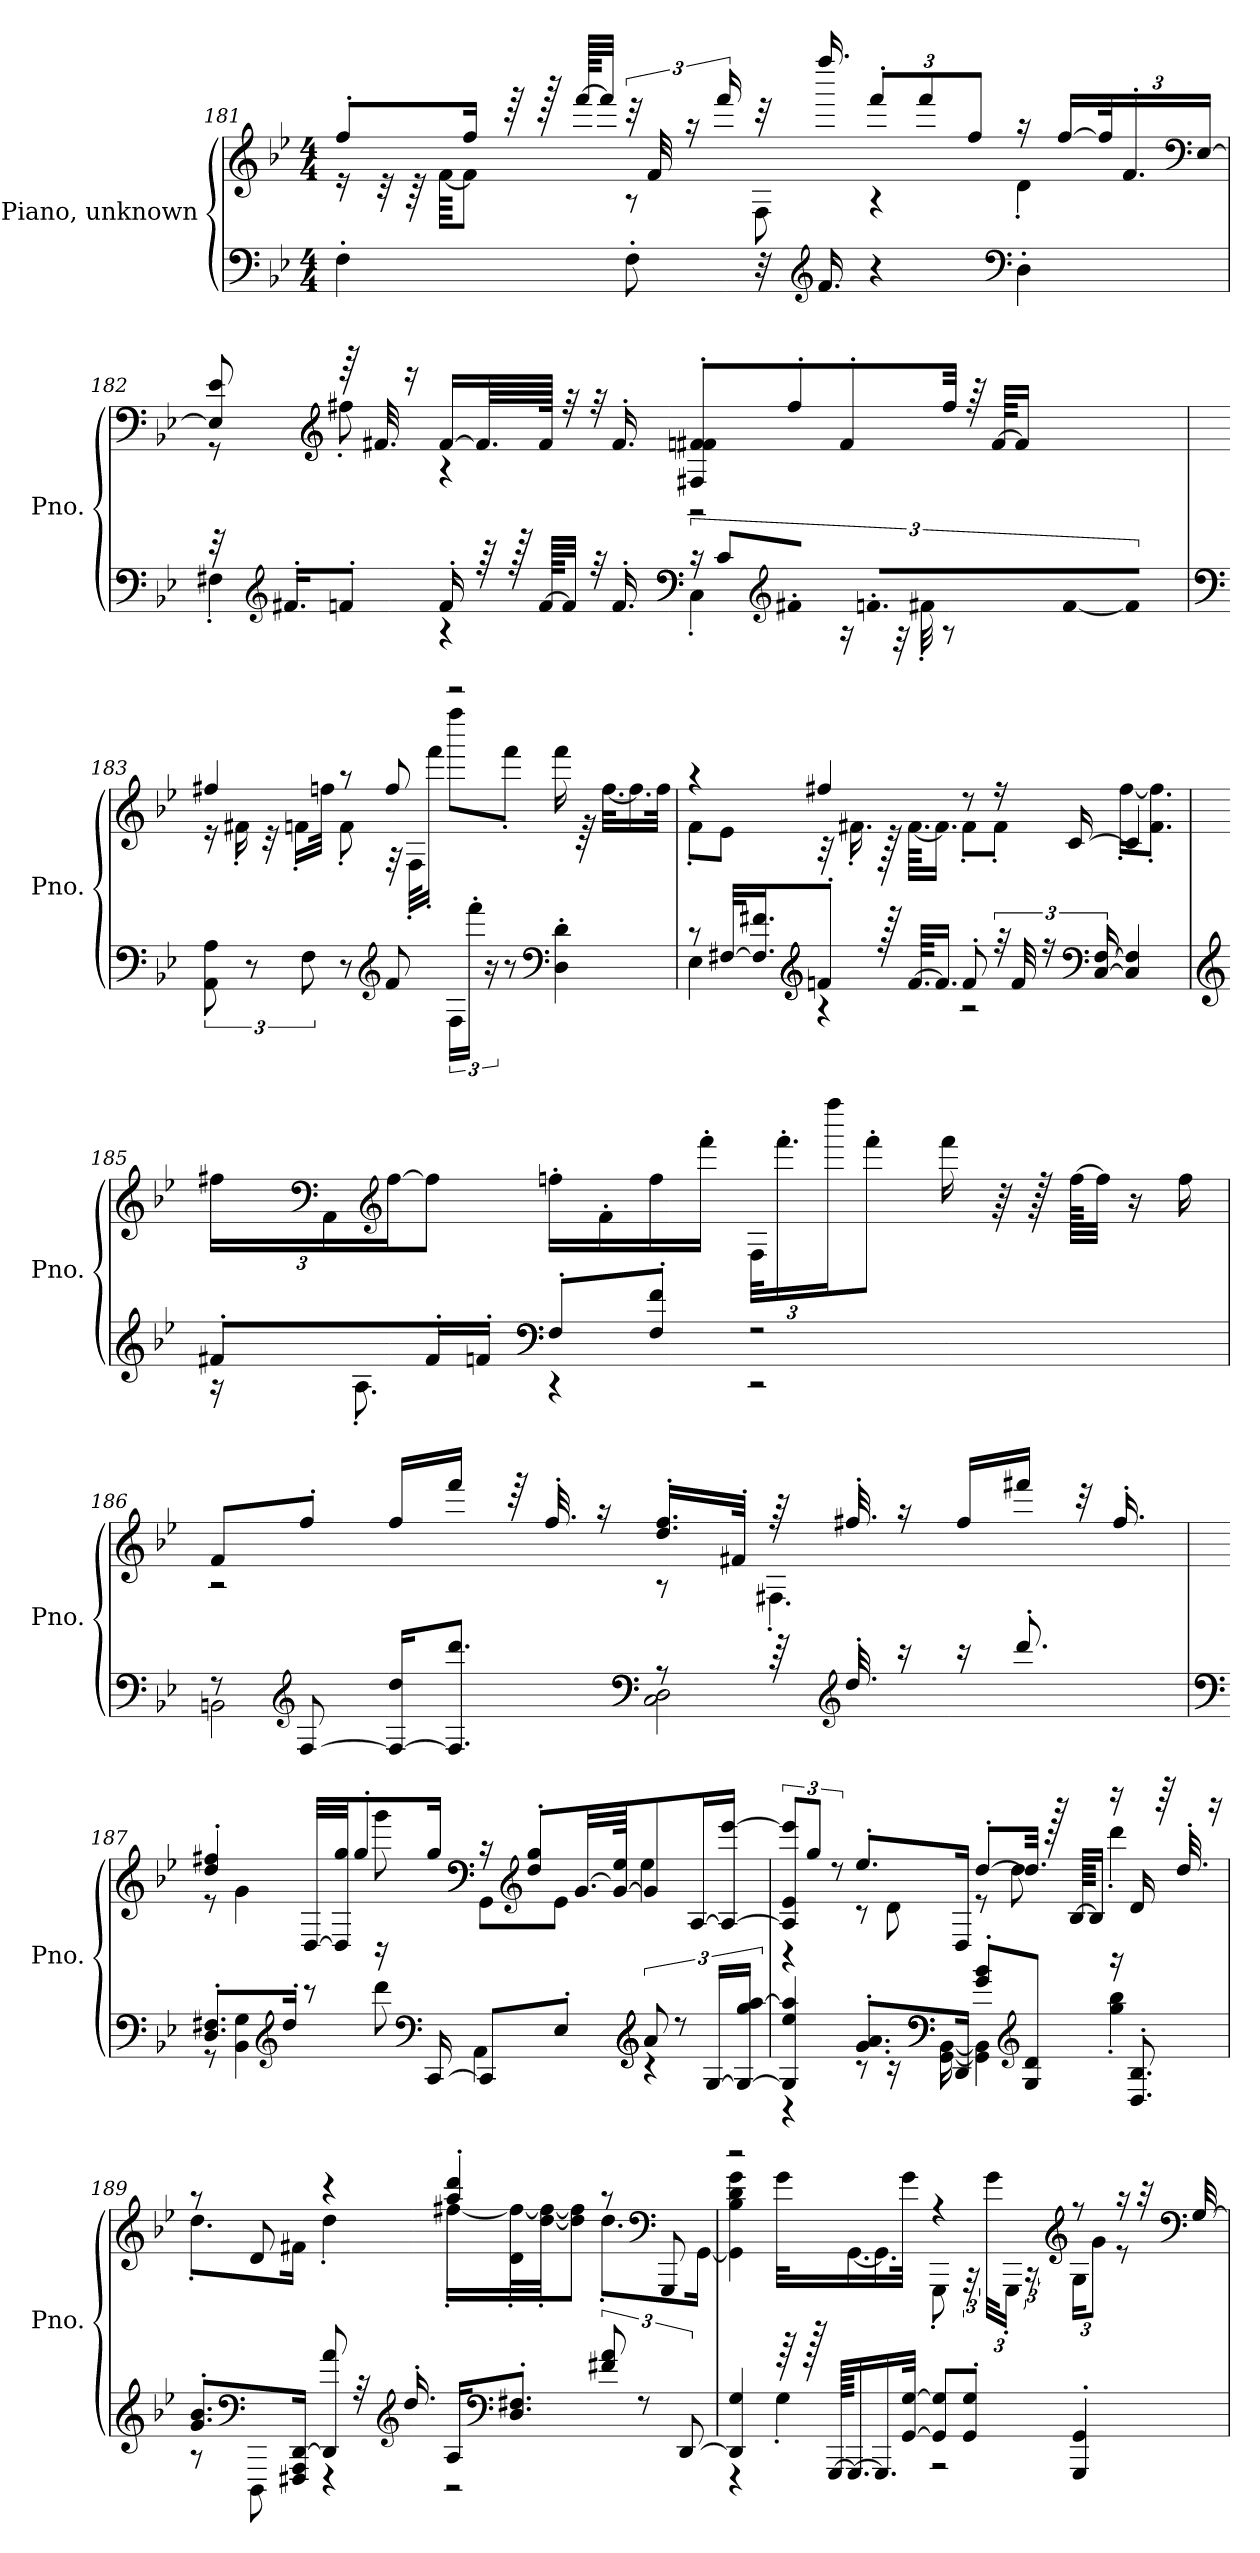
**kern	**kern
*part1	*part1
*staff2	*staff1
*I"Piano, unknown	*
*I'Pno.	*
!!LO:LB:g=z
*clefF4	*clefG2
*k[b-e-]	*k[b-e-]
*M4/4	*M4/4
=181	=181
*	*^
4F'\	8ff'/L	16r
.	.	32r
.	.	64r
.	.	[64f\KKKL
.	16ff/Jk	8f\J]
.	64r	.
.	128r	.
.	[128fff/KKLLL	.
.	32fff/JJJ]	.
8F'\	48r	8r
.	48f/	.
.	24r	.
.	24fff/	.
32r	32r	8F\
*clefG2	*	*
16.f/	16.ffff/	.
*	*Xbrackettup	*
4r	12fff'/L	4r
.	12fff/	.
.	12ff/J	.
*clefF4	*	*
4D'\	16r	4d'\
.	[16ff/LL	.
.	48ff/K]	.
.	24.f'/	.
*	*clefF4	*
.	[24E-/JJ	.
!!LO:LB:g=z	!!
=182	=182	=182
*^	*	*
32r	4F#X'\	8E-/] 8e-/	8r
*clefG2	*	*	*
16.f#X'/KL	.	.	.
*	*	*clefG2	*
8fn'/J	.	64r	8ff#X'\
.	.	32.f#X/	.
.	.	16r	.
16f'/	4r	[16f#/LL	4r
64r	.	64.f#/LL]	.
128r	.	.	.
[128f/KKLLL	.	128f#/JJJJk	.
32f/JJJ]	.	32r	.
32r	.	32r	.
16.f'/	.	16.f#'/	.
*clefF4	*	*	*
24r	4C'\	8F#X/' 8fn/' 8f#X/'L	2r
12c/L	.	.	.
*clefG2	*	*	*
8f#X'/J	.	8ff#'/	.
16.fn'/LL	16r	8f#'/	.
.	32r	.	.
[32f/JK	32f#X'\	.	.
8f/J]	8r	32ff#/Jkk	.
.	.	64r	.
.	.	[64f#/KKLL	.
.	.	16f#/JJ]	.
*v	*v	*	*
!!LO:LB:g=z	!!
=183	=183	=183
*clefF4	*	*
12AA\ 12A\	4ff#X/	16r
.	.	16f#X'\
12r	.	.
.	.	32r
.	.	16fn'\LL
12F\	.	.
.	.	32ffn\JJk
8r	8r	8f'\
*clefG2	*	*
8f/	8ff/	32r
.	.	32F'\KLL
.	.	16fff'\JJ
24F\LL	2r	8ffff\L
24fff'\JJ	.	.
24r	.	.
8r	.	8fff'\J
*clefF4	*	*
4D\' 4d\'	.	16fff\
.	.	64r
.	.	[32.ff\KLL
.	.	16.ff\]
.	.	32ff\JJk
!!LO:LB:g=z	!!
=184	=184	=184
*^	*	*
8r	4E-\	4r	8f'\L
[32F#X/KLL	.	.	8e-\J
16.F#/] 16.f#X/J	.	.	.
*clefG2	*	*	*
8fn'/J	4r	4ff#X/	32r
.	.	.	16.f#X'\
128r	.	.	128r
[64.f/KKLL	.	.	[64.f#\KKLL
16.f/JJ]	.	.	16.f#\JJ]
8f'/	2r	8r	8f#'\L
48r	.	16r	8f#'\J
48f/	.	.	.
24r	.	.	.
.	.	[16c/	.
*clefF4	*	*	*
[24C/ [24F#/	.	.	.
4C/] 4F#/]	.	4c/]	[16ff#'\KL
.	.	.	8.f#\' 8.ff#\]'J
*	*	*v	*v
!!LO:PB:g=z
=185	=185	=185
*clefG2	*	*
8f#X'/L	16r	24ff#X\LL
*	*	*clefF4
.	.	24AA\
.	8.A'\	.
*	*	*clefG2
.	.	[24ff#\J
16f#'/L	.	8ff#\J]
16fn'/JJ	.	.
*clefF4	*	*
8F'/L	4r	16ffn'\LL
.	.	16f'\
8F/' 8f/'J	.	16ff\
.	.	16fff'\JJ
2r	2r	48F\KLL
.	.	24.fff'\
.	.	24ffff\J
.	.	8fff'\J
.	.	16fff\
.	.	64r
.	.	128r
.	.	[128ff\KKLLL
.	.	32ff\JJJ]
.	.	16r
.	.	16ff\
!!LO:LB:g=z
=186	=186	=186
*	*	*^
8r	2BBn\	8f/L	2r
*clefG2	*	*	*
[8F/	.	8ff'/J	.
16F/_ 16dd/KL	.	16ff/LL	.
8.F/] 8.ddd/J	.	16fff/JJ	.
.	.	64r	.
.	.	32.ff'/	.
.	.	16r	.
*clefF4	*	*	*
8r	2C\ 2D\	16.dd/' 16.ff/'LL	8r
.	.	32f#X'/JJk	.
64r	.	64r	4.F#X'\
*clefG2	*	*	*
32.dd'/	.	32.ff#X'/	.
16r	.	16r	.
16r	.	16ff#/LL	.
8.ddd'/	.	16fff#X/JJ	.
.	.	32r	.
.	.	16.ff#'/	.
!!LO:LB:g=z	!!
=187	=187	=187	=187
*clefF4	*	*	*
8.D/' 8.F#X/'L	8r	4dd/' 4ff#X/'	8r
.	4BB-\ 4G\	.	4g\
*clefG2	*	*	*
16dd'/Jk	.	.	.
8r	.	[32D/LLL	.
.	.	32D/] 32gg/JJ	.
.	.	8gg'/	.
16r	8ddd\	.	8ggg\
*clefF4	*	*	*
[16CC/	.	16gg/Jk	.
*	*	*clefF4	*
8CC/L]	4AA\	16r	8GG\L
*	*	*clefG2	*
.	.	8dd/' 8gg/'L	.
8E-'/J	.	.	8e-\J
.	.	[32.g/LL	.
.	.	64g/_ 64ee-/JJK	.
*clefG2	*	*	*
12a/	4r	8g/]	4ee-\
12r	.	.	.
.	.	[16A/L	.
[24G/LL	.	.	.
.	.	16A/_ [16eee-/JJ	.
24G/_ 24gg/ [24aa/JJ	.	.	.
!!LO:LB:g=z	!!
=188	=188	=188	=188
*	*	*brackettup	*
4G/] 4ee-/ 4aa/]	4r	12A/] 12e-/ 12eee-/]L	4r
.	.	12gg/J	.
.	.	12r	.
8.g/' 8.a/'L	8r	8.ee-'/L	8r
.	16r	.	8d\
*clefF4	*	*	*
16DD/Jk	[16GG\ [16BB-\	16D/Jk	.
8g/' 8b-/'L	4GG\] 4BB-\]	[8dd'/L	8r
*clefG2	*	*	*
8G/ 8d/J	.	32.dd/Jkk]	8dd\
.	.	128r	.
.	.	[128B-/KKKLL	.
.	.	16B-/JJ]	.
16r	4gg\' 4bb-\'	16r	4ddd'\
8.D/' 8.B-/'	.	16d/	.
.	.	64r	.
.	.	32.dd'/	.
.	.	16r	.
!!LO:LB:g=z	!!
=189	=189	=189	=189
8.g/' 8.b-/'L	8r	8r	8.dd'\L
*clefF4	*	*	*
.	8DDD\	8d/	.
16FFF#X/ 16AAA/ [16DD/Jk	.	.	16f#X\Jk
8DD/] 8a/	4r	4r	4dd'\
32r	.	.	.
*clefG2	*	*	*
16.dd'/	.	.	.
16A/KL	2r	4aa/' 4ddd/'	[16ff#X'\LL
*clefF4	*	*	*
8.D/' 8.F#X/'J	.	.	32d\' 32ff#\_'L
.	.	.	[32dd\' 32ff#\_'JJ
.	.	.	8dd\] 8ff#\]J
12f#X/ 12a/	.	8r	8.dd'\L
12r	.	.	.
*	*	*clefF4	*
.	.	8GGG/	.
[12DD/	.	.	.
.	.	.	[16GG\Jk
!!LO:LB:g=z	!!
=190	=190	=190	=190
4DD/] 4G/	4r	2r	4GG\] 4B-\ 4d\ 4g\
64r	4G'\	.	32g\KLL
128r	.	.	.
[128GGG/KKKLL	.	.	.
16.GGG/_	.	.	[16.GG\
16.GGG/]	.	.	16.GG\]
[32GG/ [32G/JJk	.	.	32g\JJk
8GG/] 8G/]L	2r	4r	8GGG'\
8GG/' 8G/'J	.	.	48r
.	.	.	48g\KLL
.	.	.	24GGG'\JJ
.	.	.	24r
*	*	*clefG2	*
*	*	*	*Xbrackettup
4GGG/' 4GG/'	.	8r	24G\KL
.	.	.	12g\J
.	.	16r	8r
.	.	32r	.
*	*	*clefF4	*
.	.	[32G/	.
*v	*v	*	*
*	*v	*v
=	=
*-	*-
